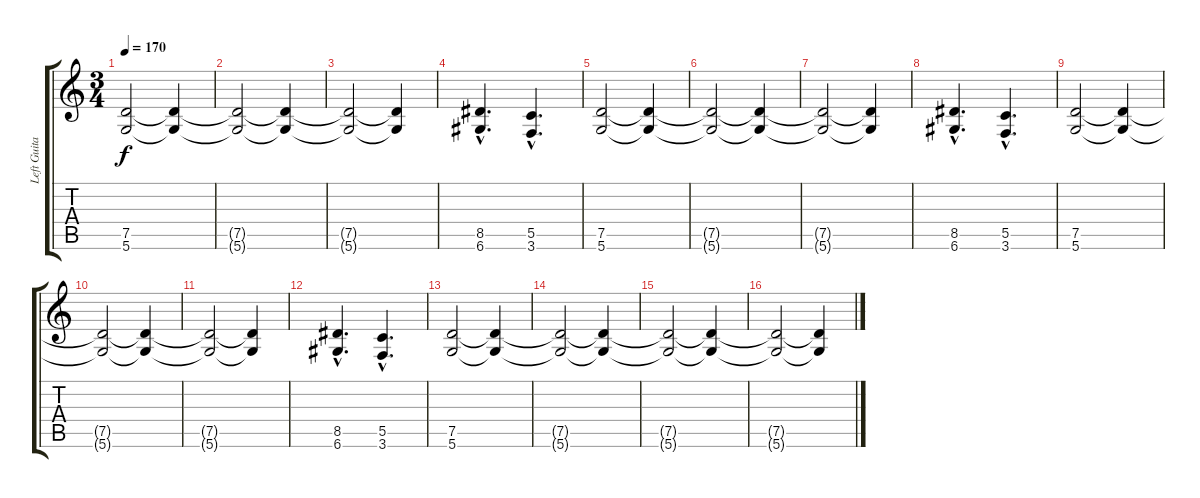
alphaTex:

\track ("Left Guitar" "Left Guita") {instrument distortionguitar}
\staff {score tabs}
\tuning (D4 A3 F3 C3 G2 D2) {hide}
\ts (3 4)
\tempo 170
\clef g2
\ks c
(7.5 5.6).2{dy f} (7.5{t} 5.6{t}).4 |
(7.5{t} 5.6{t}).2 (7.5{t} 5.6{t}).4 |
(7.5{t} 5.6{t}).2 (7.5{t} 5.6{t}).4 |
(8.5{hac} 6.6{hac}).4{d} (5.5{hac} 3.6{hac}).4{d} |
(7.5 5.6).2 (7.5{t} 5.6{t}).4 |
(7.5{t} 5.6{t}).2 (7.5{t} 5.6{t}).4 |
(7.5{t} 5.6{t}).2 (7.5{t} 5.6{t}).4 |
(8.5{hac} 6.6{hac}).4{d} (5.5{hac} 3.6{hac}).4{d} |
(7.5 5.6).2 (7.5{t} 5.6{t}).4 |
(7.5{t} 5.6{t}).2 (7.5{t} 5.6{t}).4 |
(7.5{t} 5.6{t}).2 (7.5{t} 5.6{t}).4 |
(8.5{hac} 6.6{hac}).4{d} (5.5{hac} 3.6{hac}).4{d} |
(7.5 5.6).2 (7.5{t} 5.6{t}).4 |
(7.5{t} 5.6{t}).2 (7.5{t} 5.6{t}).4 |
(7.5{t} 5.6{t}).2 (7.5{t} 5.6{t}).4 |
(7.5{t} 5.6{t}).2 (7.5{t} 5.6{t}).4
